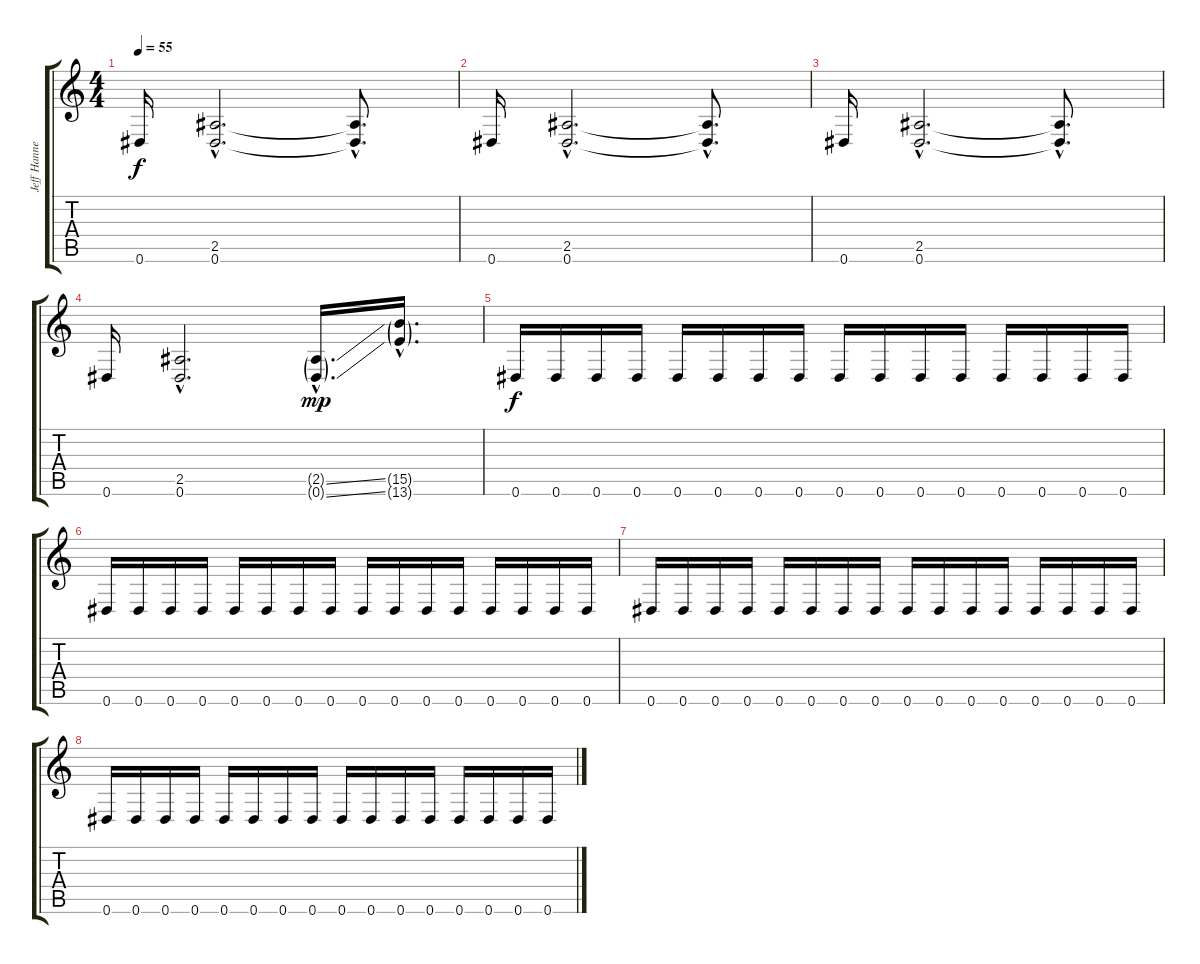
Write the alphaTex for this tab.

\track ("Jeff Hanneman" "Jeff Hanne") {instrument distortionguitar}
\staff {score tabs}
\tuning (Eb4 Bb3 Gb3 Db3 Ab2 Eb2) {hide}
\ts (4 4)
\tempo 55
\clef g2
\ks c
0.6.16{dy f} (2.5{hac} 0.6{hac}).2{d} (2.5{hac t} 0.6{hac t}).8{d} |
0.6.16 (2.5{hac} 0.6{hac}).2{d} (2.5{hac t} 0.6{hac t}).8{d} |
0.6.16 (2.5{hac} 0.6{hac}).2{d} (2.5{hac t} 0.6{hac t}).8{d} |
0.6.16 (2.5{hac} 0.6{hac}).2{d} (2.5{ss g hac} 0.6{ss g hac}).16{d dy mp} (15.5{g hac} 13.6{g hac}).16{d} |
0.6.16{dy f} 0.6.16 0.6.16 0.6.16 0.6.16 0.6.16 0.6.16 0.6.16 0.6.16 0.6.16 0.6.16 0.6.16 0.6.16 0.6.16 0.6.16 0.6.16 |
0.6.16 0.6.16 0.6.16 0.6.16 0.6.16 0.6.16 0.6.16 0.6.16 0.6.16 0.6.16 0.6.16 0.6.16 0.6.16 0.6.16 0.6.16 0.6.16 |
0.6.16 0.6.16 0.6.16 0.6.16 0.6.16 0.6.16 0.6.16 0.6.16 0.6.16 0.6.16 0.6.16 0.6.16 0.6.16 0.6.16 0.6.16 0.6.16 |
0.6.16 0.6.16 0.6.16 0.6.16 0.6.16 0.6.16 0.6.16 0.6.16 0.6.16 0.6.16 0.6.16 0.6.16 0.6.16 0.6.16 0.6.16 0.6.16
